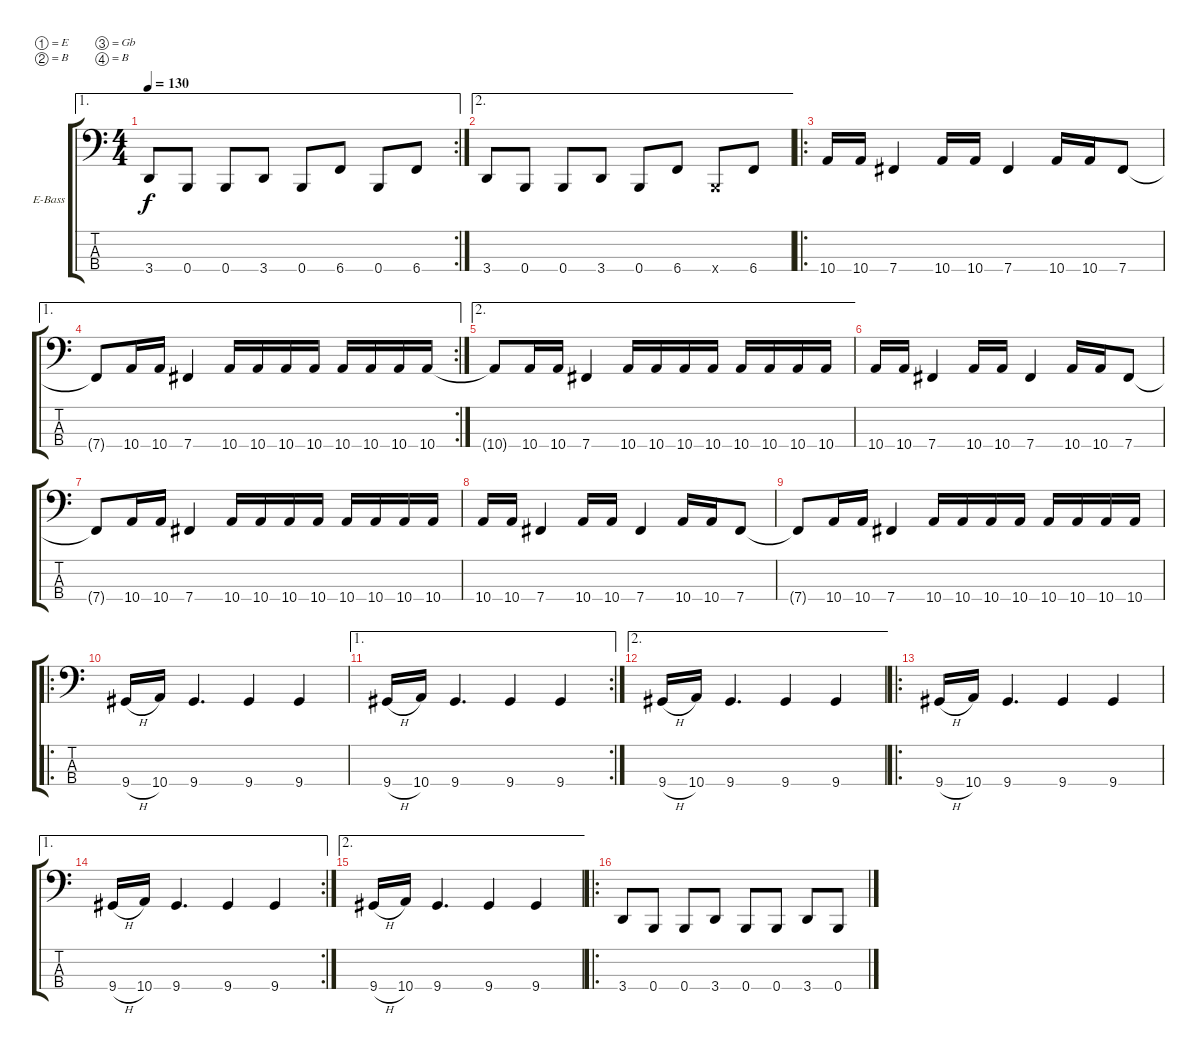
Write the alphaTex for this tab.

\bracketExtendMode groupsimilarinstruments
\firstSystemTrackNameOrientation horizontal
\otherSystemsTrackNameOrientation horizontal
\track ("Bass" "E-Bass") {instrument electricbassfinger}
\staff {score tabs}
\tuning (E2 B1 Gb1 B0)
\ae 1
\rc 2
\ts (4 4)
\tempo 130
\clef f4
\ks c
3.4.8{dy f} 0.4.8 0.4.8 3.4.8 0.4.8 6.4.8 0.4.8 6.4.8 |
\ae 2
3.4.8 0.4.8 0.4.8 3.4.8 0.4.8 6.4.8 0.4{x}.8 6.4.8 |
\ro
10.4.16 10.4.16 7.4.4 10.4.16 10.4.16 7.4.4 10.4.16 10.4.16 7.4.8 |
\ae 1
\rc 2
7.4{t}.8 10.4.16 10.4.16 7.4.4 10.4.16 10.4.16 10.4.16 10.4.16 10.4.16 10.4.16 10.4.16 10.4.16 |
\ae 2
10.4{t}.8 10.4.16 10.4.16 7.4.4 10.4.16 10.4.16 10.4.16 10.4.16 10.4.16 10.4.16 10.4.16 10.4.16 |
10.4.16 10.4.16 7.4.4 10.4.16 10.4.16 7.4.4 10.4.16 10.4.16 7.4.8 |
7.4{t}.8 10.4.16 10.4.16 7.4.4 10.4.16 10.4.16 10.4.16 10.4.16 10.4.16 10.4.16 10.4.16 10.4.16 |
10.4.16 10.4.16 7.4.4 10.4.16 10.4.16 7.4.4 10.4.16 10.4.16 7.4.8 |
7.4{t}.8 10.4.16 10.4.16 7.4.4 10.4.16 10.4.16 10.4.16 10.4.16 10.4.16 10.4.16 10.4.16 10.4.16 |
\ro
9.4{h}.16 10.4.16 9.4.4{d} 9.4.4 9.4.4 |
\ae 1
\rc 2
9.4{h}.16 10.4.16 9.4.4{d} 9.4.4 9.4.4 |
\ae 2
9.4{h}.16 10.4.16 9.4.4{d} 9.4.4 9.4.4 |
\ro
9.4{h}.16 10.4.16 9.4.4{d} 9.4.4 9.4.4 |
\ae 1
\rc 2
9.4{h}.16 10.4.16 9.4.4{d} 9.4.4 9.4.4 |
\ae 2
9.4{h}.16 10.4.16 9.4.4{d} 9.4.4 9.4.4 |
\ro
3.4.8 0.4.8 0.4.8 3.4.8 0.4.8 0.4.8 3.4.8 0.4.8
